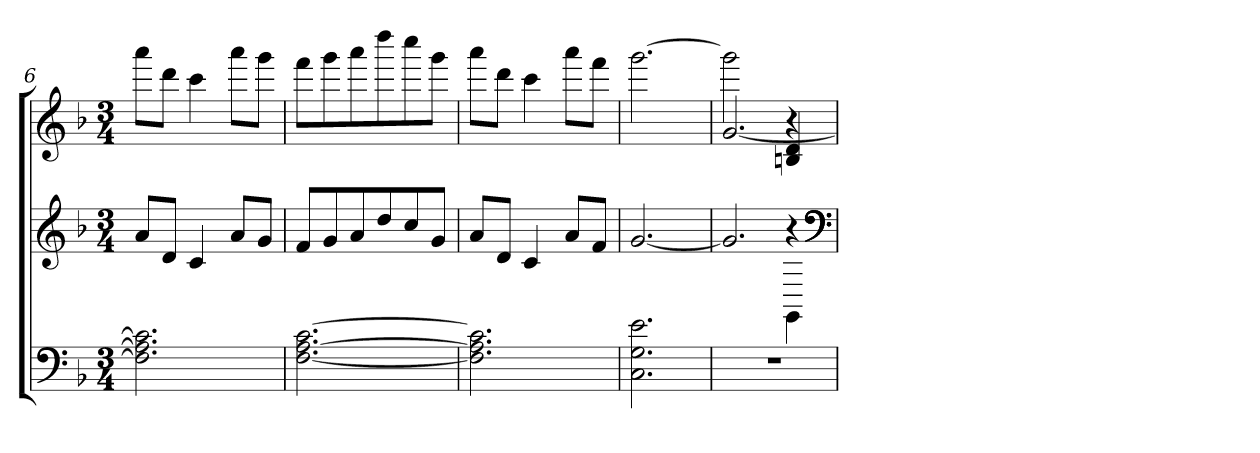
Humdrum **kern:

**kern	**kern	**kern
*part3	*part2	*part1
*staff3	*staff2	*staff1
*clefF4	*clefG2	*clefG2
*k[b-]	*k[b-]	*k[b-]
*M3/4	*M3/4	*M3/4
=6	=6	=6
2.c] 2.A] 2.F]	8aL	8aaaL
.	8dJ	8dddJ
.	4c	4ccc
.	8aL	8aaaL
.	8gJ	8gggJ
=7	=7	=7
[2.c [2.A [2.F	8fL	8fffL
.	8g	8ggg
.	8a	8aaa
.	8dd	8dddd
.	8cc	8cccc
.	8gJ	8gggJ
=8	=8	=8
2.c] 2.A] 2.F]	8aL	8aaaL
.	8dJ	8dddJ
.	4c	4ccc
.	8aL	8aaaL
.	8fJ	8fffJ
=9	=9	=9
2.e 2.G 2.C	[2.g	[2.ggg
=10	=10	=10
*	*^	*^
*	*	*^	*	*^
2.r	2.g]	2ryy	2ryy	2ggg\]	[2.g/	2ryy
.	.	4r	4GG\	4r	.	4d/ 4Bn/
*	*v	*v	*v	*	*	*
*	*	*v	*v	*v
*	*clefF4	*
=	=	=
*-	*-	*-
